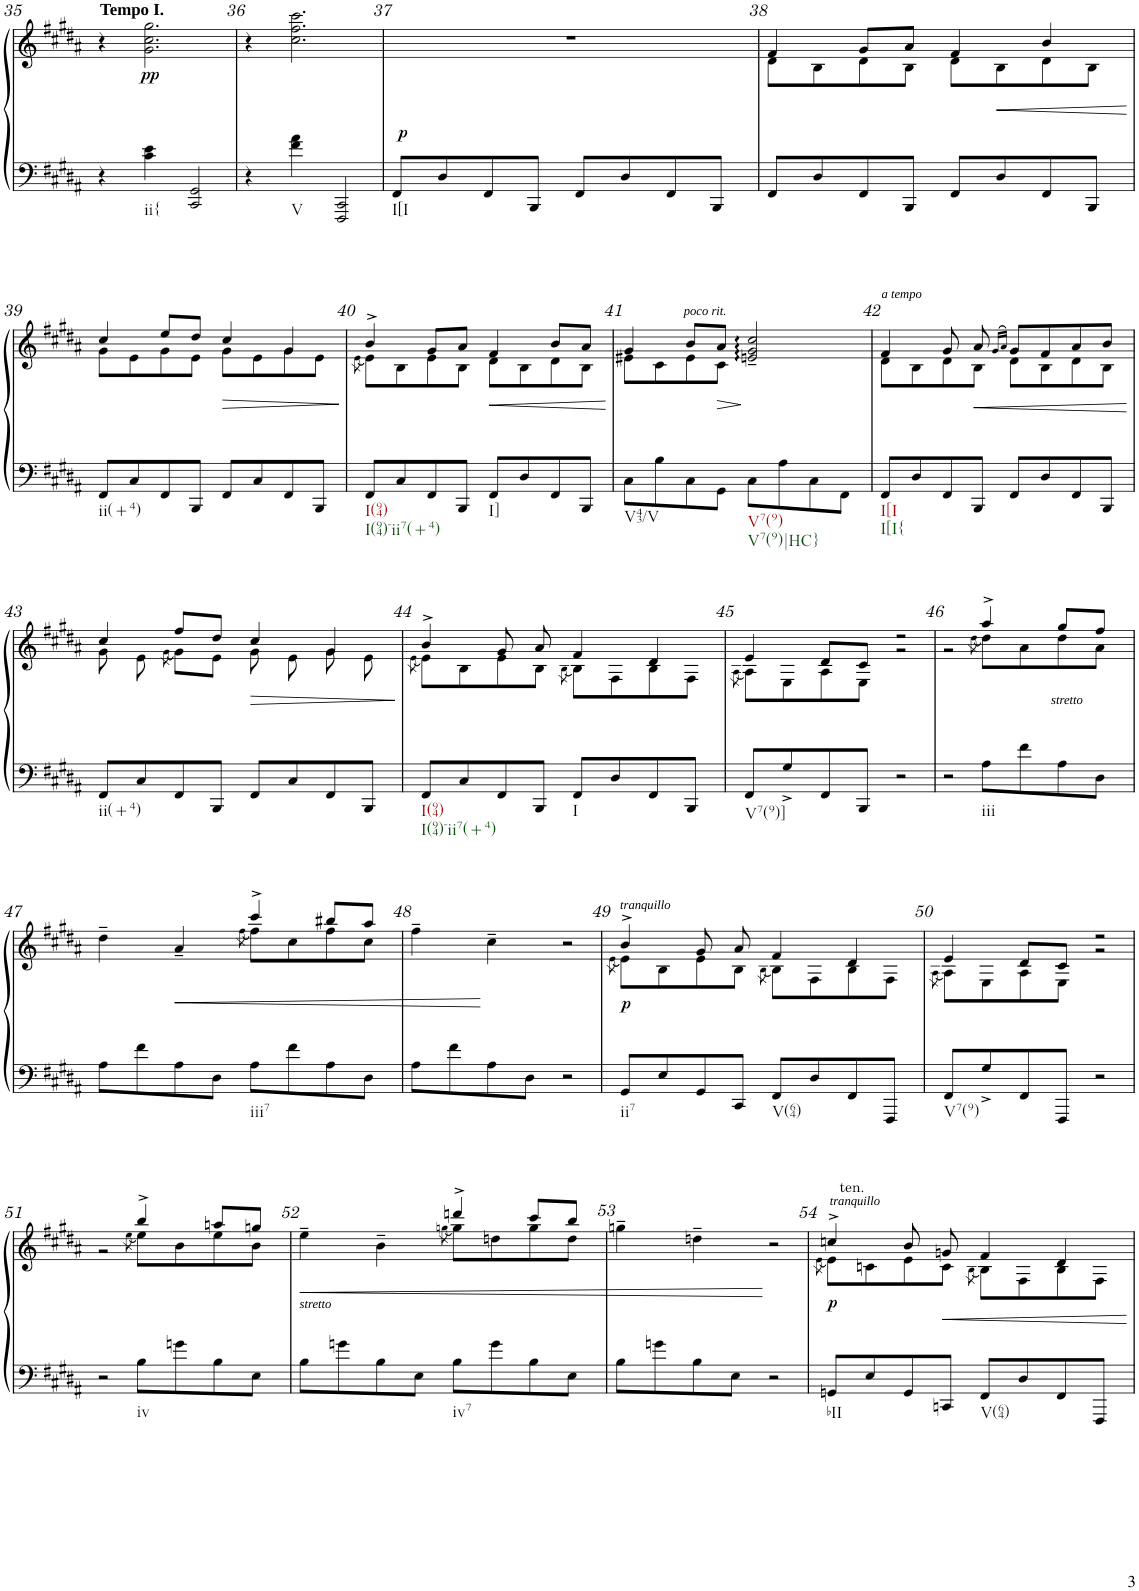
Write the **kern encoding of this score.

**kern	**kern	**dynam
*part1	*part1	*part1
*staff2	*staff1	*staff1/2
*I"Midi_1	*	*
!!LO:PB:g=z
*clefG2	*clefG2	*
*k[f#c#g#d#a#]	*k[f#c#g#d#a#]	*
*B:	*B:	*
*M2/2	*M2/2	*
*met(c|)	*met(c|)	*
=35	=35	=35
!	!LO:TX:a:B:t=Tempo I.	!
4r	4r	.
!LO:TX:b:t=ii{	!	!
!	!	!LO:DY:b
4c#\ 4e\	2.g#\ 2.cc#\ 2.gg#\	pp
2CC#/ 2GG#/	.	.
=36	=36	=36
4r	4r	.
!LO:TX:b:t=V	!	!
4f#\ 4a#\	2.cc#\ 2.ff#\ 2.ccc#\	.
2FFF#/ 2CC#/	.	.
=37	=37	=37
!LO:TX:b:t=I[I	!	!
!	!	!LO:DY:a=2
8FF#/L	1r	p
8D#/	.	.
8FF#/	.	.
8BBB/J	.	.
8FF#/L	.	.
8D#/	.	.
8FF#/	.	.
8BBB/J	.	.
=38	=38	=38
*	*^	*
8FF#/L	4f#/	8d#\L	.
8D#/	.	8B\	.
8FF#/	8g#/L	8d#\	.
8BBB/J	8a#/J	8B\J	.
8FF#/L	4f#/	8d#\L	.
!	!	!	!LO:HP:b
8D#/	.	8B\	<
8FF#/	4b/	8d#\	.
8BBB/J	.	8B\J	.
!!LO:LB:g=z	!!
=39	=39	=39	=39
!LO:TX:b:t=ii(+4)	!	!	!
8FF#/L	4cc#/	8g#\L	.
8C#/	.	8e\	.
8FF#/	8ee/L	8g#\	.
8BBB/J	8dd#/J	8e\J	.
!	!	!	!LO:HP:b
8FF#/L	4cc#/	8g#\L	>
8C#/	.	8e\	.
8FF#/	4g#/	8g#\	.
8BBB/J	.	8e\J	.
*	*v	*v	*
.	.	[
=40	=40	=40
*	*^	*
.	.	[8qe\	.
!LO:TX:b:t=I(94)	!	!	!
!LO:TX:b:t=I(94)-ii7(+4)	!	!	!
8FF#/L	4b^/	8e\L]	.
8C#/	.	8B\	.
8FF#/	8g#/L	8e\	.
8BBB/J	8a#/J	8B\J	.
!LO:TX:b:t=I]	!	!	!
!	!	!	!LO:HP:b
8FF#/L	4f#/	8d#\L	<
8D#/	.	8B\	.
8FF#/	8b/L	8d#\	.
8BBB/J	8a#/J	8B\J	.
*	*v	*v	*
.	.	]
=41	=41	=41
*	*^	*
!LO:TX:b:t=V43/V	!	!	!
8C#\L	4g#/	8e#X\L	.
8B\	.	8c#\	.
!	!LO:TX:a:i:t=poco rit.	!	!
8C#\	8b/L	8e#\	.
!	!	!	!LO:HP:b
8GG#\J	8a#/J	8c#\J	>
!LO:TX:b:t=V7(9)	!	!	!
!LO:TX:b:t=V7(9)|HC}	!	!	!
8C#\L	2en/~ 2g#/~ 2cc#/~	2ryy	[
8A#\	.	.	.
8C#\	.	.	.
8FF#\J	.	.	.
=42	=42	=42	=42
!	!LO:TX:a:i:t=a tempo	!	!
!LO:TX:b:t=I[I	!	!	!
!LO:TX:b:t=I[I{	!	!	!
8FF#/L	4f#/	8d#\L	.
8D#/	.	8B\	.
8FF#/	8g#/	8d#\	.
!	!	!	!LO:HP:b
8BBB/J	8a#/	8B\J	<
.	(16qg#/LL	.	.
.	16qa#/JJ)	.	.
8FF#/L	8g#/L	8d#\L	.
8D#/	8f#/	8B\	.
8FF#/	8a#/	8d#\	.
8BBB/J	8b/J	8B\J	.
*	*v	*v	*
.	.	]
!!LO:LB:g=z
=43	=43	=43
*	*^	*
!LO:TX:b:t=ii(+4)	!	!	!
8FF#/L	4cc#/	8g#\	.
8C#/	.	8e\	.
.	.	[8qg#\	.
8FF#/	8ff#/L	8g#\L]	.
8BBB/J	8dd#/J	8e\J	.
!	!	!	!LO:HP:b
8FF#/L	4cc#/	8g#\	>
8C#/	.	8e\	.
8FF#/	4g#/	8g#\	.
8BBB/J	.	8e\	.
*	*v	*v	*
.	.	[
=44	=44	=44
*	*^	*
.	.	[8qe\	.
!LO:TX:b:t=I(94)	!	!	!
!LO:TX:b:t=I(94)-ii7(+4)	!	!	!
8FF#/L	4b^/	8e\L]	.
8C#/	.	8B\	.
8FF#/	8g#/	8e\	.
8BBB/J	8a#/	8B\J	.
.	.	[8qB\	.
!LO:TX:b:t=I	!	!	!
8FF#/L	4f#/	8B\L]	.
8D#/	.	8F#\	.
8FF#/	4d#/	8B\	.
8BBB/J	.	8F#\J	.
=45	=45	=45	=45
.	.	[8qA#\	.
!LO:TX:b:t=V7(9)]	!	!	!
8FF#/L	4e/	8A#\L]	.
8G#^/	.	8E\	.
8FF#/	8d#/L	8A#\	.
8BBB/J	8c#/J	8E\J	.
2r	2r	2r	.
=46	=46	=46	=46
2r	2ryy	2r	.
.	.	[8qdd#\	.
!LO:TX:b:t=iii	!	!	!
8A#\L	4aa#^/	8dd#\L]	.
8f#\	.	8a#\	.
!	!LO:TX:b:i:t=stretto	!	!
8A#\	8gg#/L	8dd#\	.
8D#\J	8ff#/J	8a#\J	.
!!LO:LB:g=z	!!
=47	=47	=47	=47
8A#\L	4dd#~>\	2ryy	.
8f#\	.	.	.
!	!	!	!LO:HP:b
8A#\	4a#~/	.	<
8D#\J	.	.	.
.	.	[8qff#\	.
!LO:TX:b:t=iii7	!	!	!
8A#\L	4ccc#^/	8ff#\L]	.
8f#\	.	8cc#\	.
8A#\	8bb#X/L	8ff#\	.
8D#\J	8aa#/J	8cc#\J	.
*	*v	*v	*
=48	=48	=48
8A#\L	4ff#~\	.
8f#\	.	.
8A#\	4cc#~\	]
8D#\J	.	.
2r	2r	.
=49	=49	=49
*	*^	*
.	.	[8qe\	.
!	!LO:TX:a:i:t=tranquillo	!	!
!LO:TX:b:t=ii7	!	!	!
!	!	!	!LO:DY:b
8GG#/L	4b^/	8e\L]	p
8E/	.	8B\	.
8GG#/	8g#/	8e\	.
8CC#/J	8a#/	8B\J	.
.	.	[8qB\	.
!LO:TX:b:t=V(64)	!	!	!
8FF#/L	4f#/	8B\L]	.
8D#/	.	8F#\	.
8FF#/	4d#/	8B\	.
8FFF#/J	.	8F#\J	.
=50	=50	=50	=50
.	.	[8qA#\	.
!LO:TX:b:t=V7(9)	!	!	!
8FF#/L	4e/	8A#\L]	.
8G#^/	.	8E\	.
8FF#/	8d#/L	8A#\	.
8FFF#/J	8c#/J	8E\J	.
2r	2r	2r	.
!!LO:LB:g=z	!!
=51	=51	=51	=51
2r	2ryy	2r	.
.	.	[8qee\	.
!LO:TX:b:t=iv	!	!	!
8B\L	4bb^/	8ee\L]	.
8gn\	.	8b\	.
8B\	8aan/L	8ee\	.
8E\J	8ggn/J	8b\J	.
=52	=52	=52	=52
!	!LO:TX:b:i:t=stretto	!	!
!	!	!	!LO:HP:b
8B\L	4ee~\	2ryy	<
8gn\	.	.	.
8B\	4b~\	.	.
8E\J	.	.	.
.	.	[8qggn\	.
!LO:TX:b:t=iv7	!	!	!
8B\L	4dddn^/	8gg\L]	.
8g\	.	8ddn\	.
8B\	8ccc#/L	8gg\	.
8E\J	8bb/J	8dd\J	.
*	*v	*v	*
=53	=53	=53
8B\L	4ggn~\	.
8gn\	.	.
8B\	4ddn~\	.
8E\J	.	.
2r	2r	[
=54	=54	=54
*	*^	*
.	.	[8qe\	.
!	!LO:TX:a:i:t=tranquillo	!	!
!	!LO:TX:a:t=ten.	!	!
!LO:TX:b:t=bII	!	!	!
!	!	!	!LO:DY:b
8GGn/L	4ccn^/	8e\L]	p
8E/	.	8cn\	.
8GG/	8b/	8e\	.
8CCn/J	8gn/	8c\J	.
.	.	[8qB\	.
!LO:TX:b:t=V(64)	!	!	!
8FF#/L	4f#/	8B\L]	.
8D#/	.	8F#\	.
8FF#/	4d#/	8B\	.
8FFF#/J	.	8F#\J	.
*	*v	*v	*
.	.	[
=	=	=
*-	*-	*-
